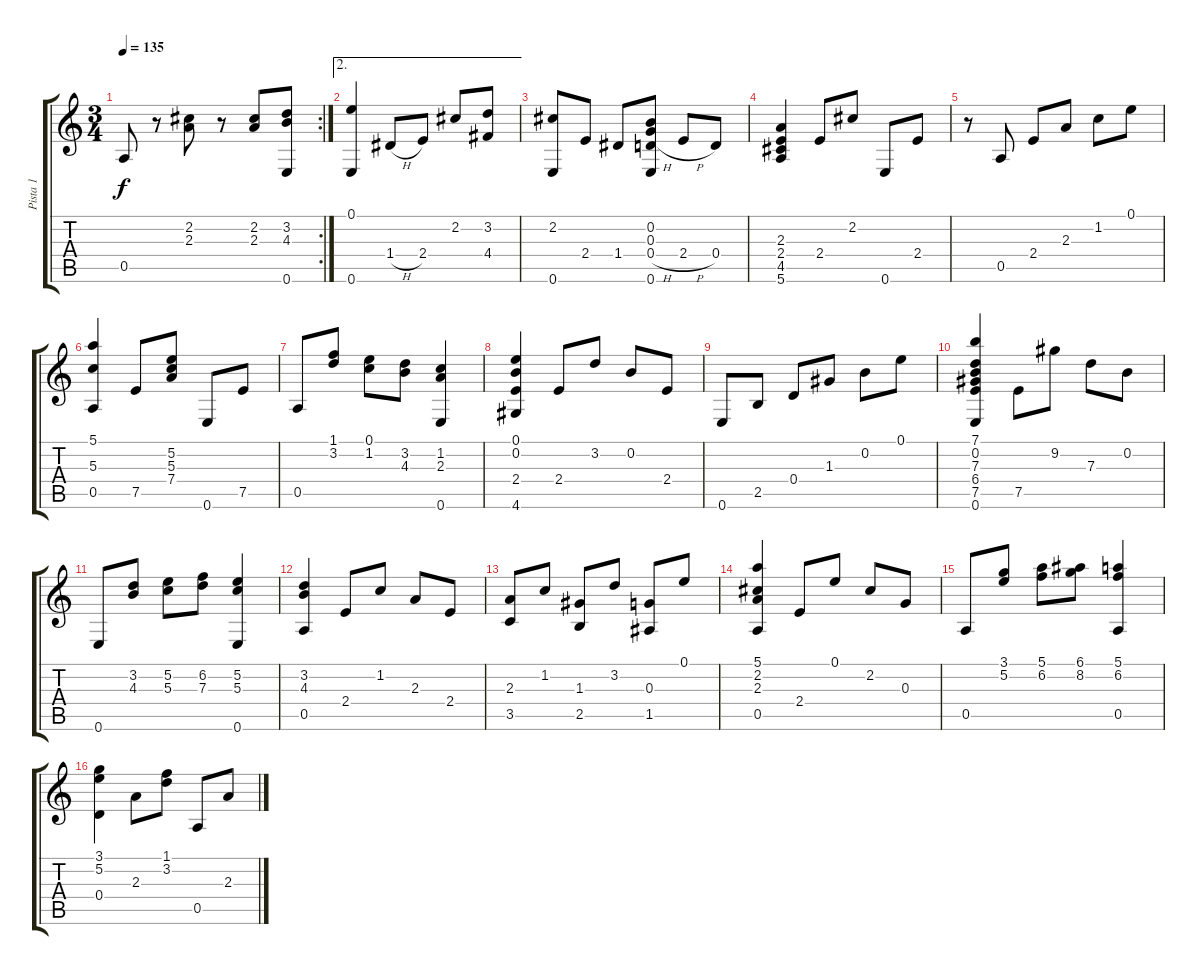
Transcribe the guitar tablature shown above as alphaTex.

\track ("Pista 1" "Pista 1") {instrument acousticguitarnylon}
\staff {score tabs}
\tuning (E4 B3 G3 D3 A2 E2) {hide}
\rc 2
\ts (3 4)
\tempo 135
\clef g2
\ks c
0.5.8{dy f} r.8 (2.2 2.3).8 r.8 (2.2 2.3).8 (3.2 4.3 0.6).8 |
\ae 2
(0.1 0.6).4 1.4{h}.8 2.4.8 2.2.8 (3.2 4.4).8 |
(2.2 0.6).8 2.4.8 1.4.8 (0.2 0.3 0.4{h} 0.6).8 2.4{h}.8 0.4.8 |
(2.3 2.4 4.5 5.6).4 2.4.8 2.2.8 0.6.8 2.4.8 |
r.8 0.5.8 2.4.8 2.3.8 1.2.8 0.1.8 |
(5.1 5.3 0.5).4 7.5.8 (5.2 5.3 7.4).8 0.6.8 7.5.8 |
0.5.8 (1.1 3.2).8 (0.1 1.2).8 (3.2 4.3).8 (1.2 2.3 0.6).4 |
(0.1 0.2 2.4 4.6).4 2.4.8 3.2.8 0.2.8 2.4.8 |
0.6.8 2.5.8 0.4.8 1.3.8 0.2.8 0.1.8 |
(7.1 0.2 7.3 6.4 7.5 0.6).4 7.5.8 9.2.8 7.3.8 0.2.8 |
0.6.8 (3.2 4.3).8 (5.2 5.3).8 (6.2 7.3).8 (5.2 5.3 0.6).4 |
(3.2 4.3 0.5).4 2.4.8 1.2.8 2.3.8 2.4.8 |
(2.3 3.5).8 1.2.8 (1.3 2.5).8 3.2.8 (0.3 1.5).8 0.1.8 |
(5.1 2.2 2.3 0.5).4 2.4.8 0.1.8 2.2.8 0.3.8 |
0.5.8 (3.1 5.2).8 (5.1 6.2).8 (6.1 8.2).8 (5.1 6.2 0.5).4 |
(3.1 5.2 0.4).4 2.3.8 (1.1 3.2).8 0.5.8 2.3.8
